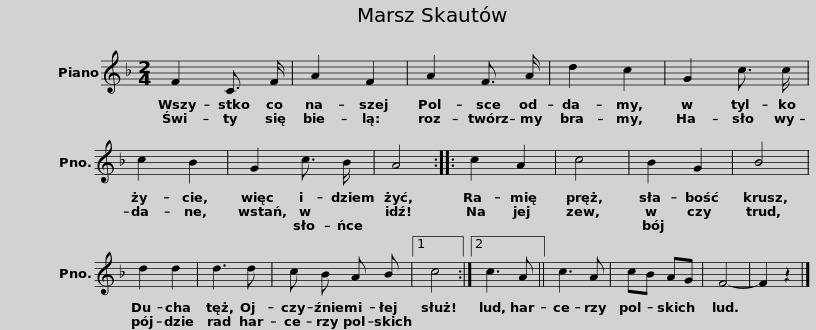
X:1
L:1/8
M:2/4
I:linebreak $
K:F
V:1 treble
V:1
 F2 C3/2 F/ | A2 F2 | A2 F3/2 A/ | d2 c2 | G2 c3/2 c/ | %5
 c2 B2 | G2 c3/2 B/ |$ A4 :: c2 A2 | c4 | %10
 B2 G2 | B4 | d2 d2 | d3 d | c B A B |1 %15
 c4 :|2$ c3 A || c3 A | cB AG | F4- | %20
 F2 z2 |] %21
